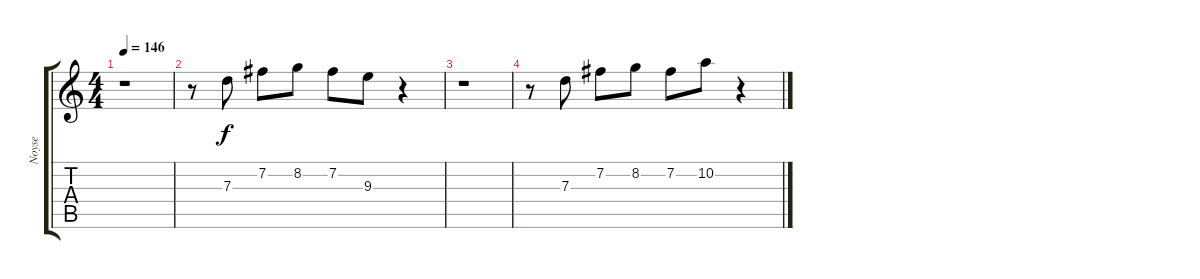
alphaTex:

\track ("Noyse" "Noyse") {instrument distortionguitar}
\staff {score tabs}
\tuning (E4 B3 G3 D3 A2 E2) {hide}
\ts (4 4)
\tempo 146
\clef g2
\ks c
r.1{dy f} |
r.8 7.3.8 7.2.8 8.2.8 7.2.8 9.3.8 r.4 |
r.1 |
r.8 7.3.8 7.2.8 8.2.8 7.2.8 10.2.8 r.4
